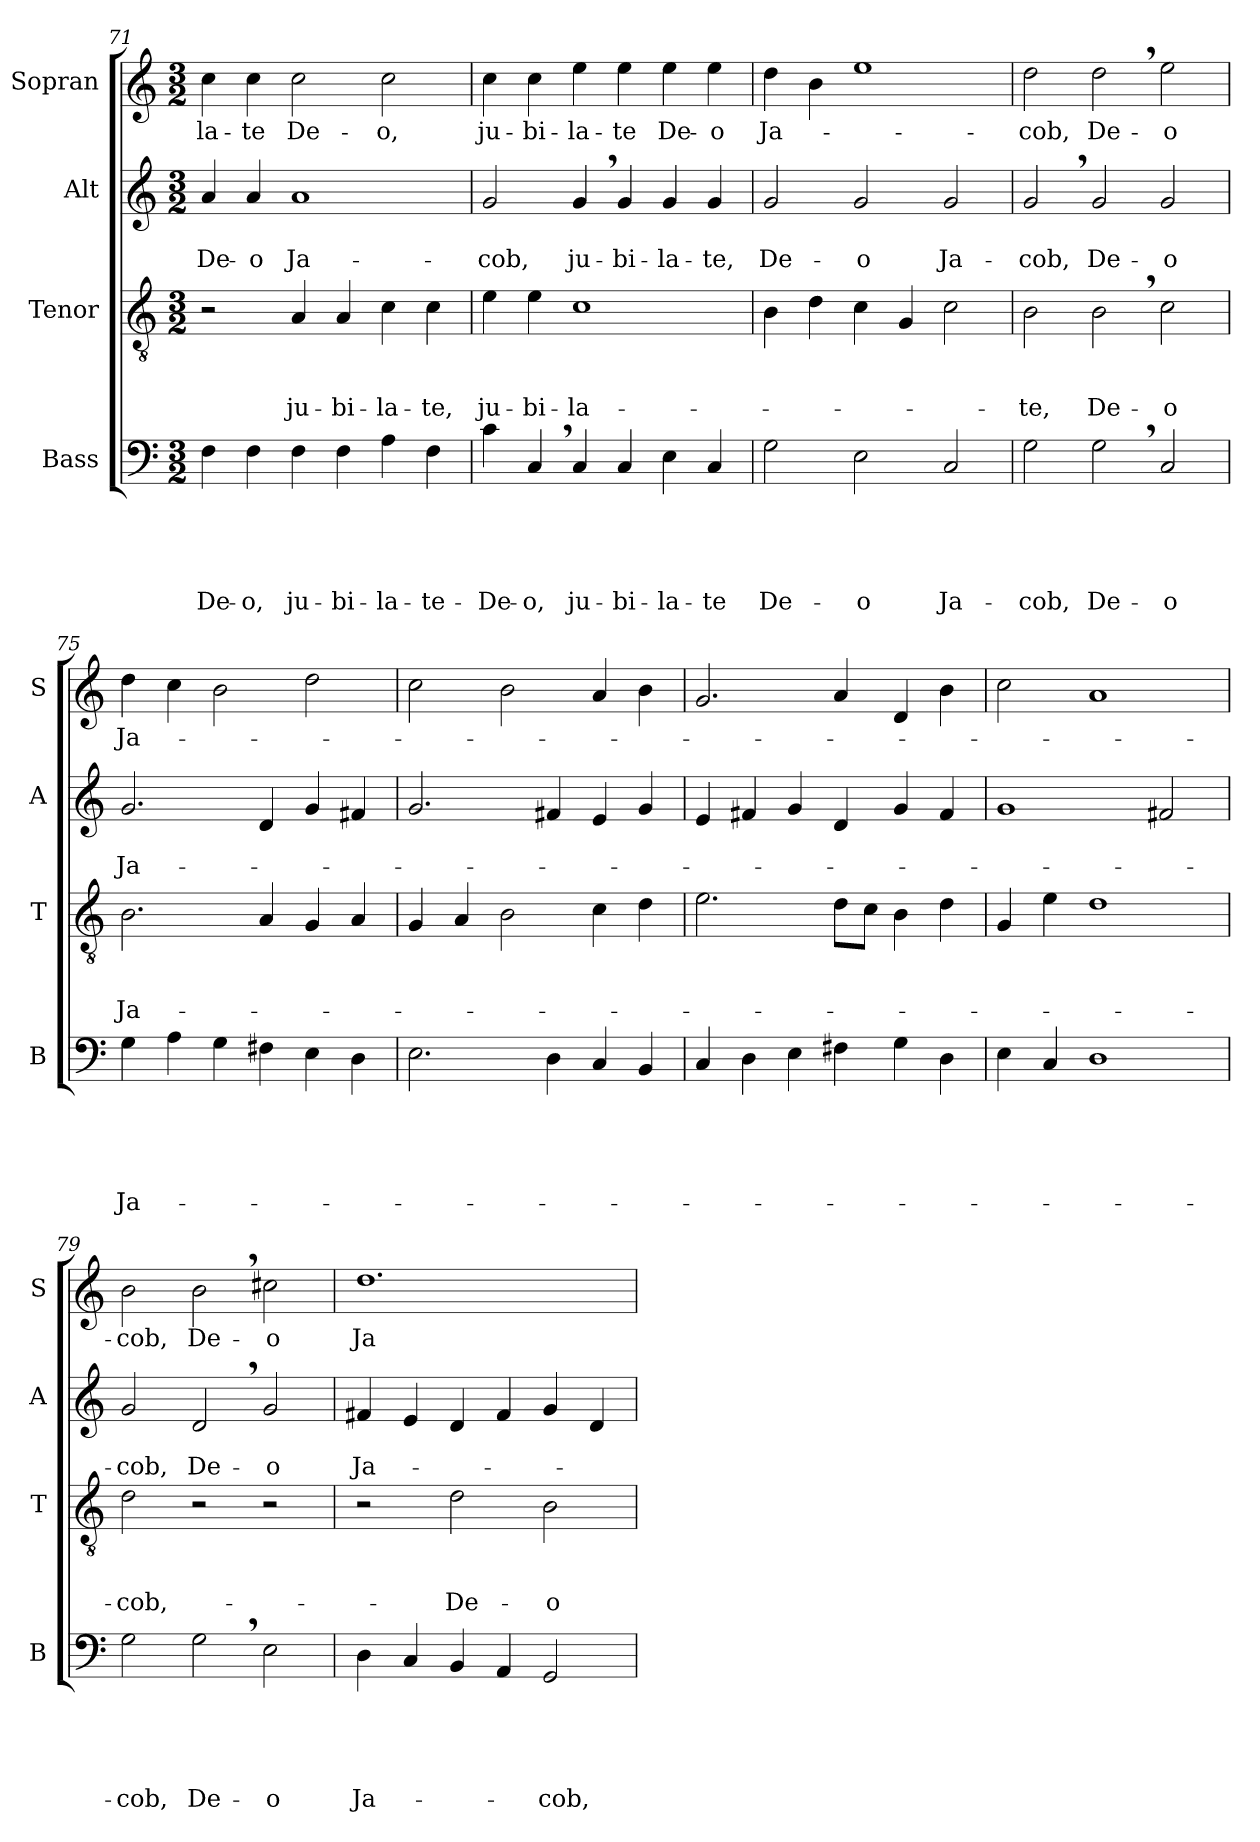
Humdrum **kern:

**kern	**text	**text	**text	**text	**text	**kern	**text	**text	**text	**kern	**text	**text	**kern	**text
*part4	*part4	*part4	*part4	*part4	*part4	*part3	*part3	*part3	*part3	*part2	*part2	*part2	*part1	*part1
*staff4	*staff4	*staff4	*staff4	*staff4	*staff4	*staff3	*staff3	*staff3	*staff3	*staff2	*staff2	*staff2	*staff1	*staff1
*I"Bass	*	*	*	*	*	*I"Tenor	*	*	*	*I"Alt	*	*	*I"Sopran	*
*I'B	*	*	*	*	*	*I'T	*	*	*	*I'A	*	*	*I'S	*
*clefF4	*	*	*	*	*	*clefGv2	*	*	*	*clefG2	*	*	*clefG2	*
*k[]	*	*	*	*	*	*k[]	*	*	*	*k[]	*	*	*k[]	*
*C:	*	*	*	*	*	*C:	*	*	*	*C:	*	*	*C:	*
*M3/2	*	*	*	*	*	*M3/2	*	*	*	*M3/2	*	*	*M3/2	*
=71	=71	=71	=71	=71	=71	=71	=71	=71	=71	=71	=71	=71	=71	=71
!	!	!	!	!	!LO:LY:b	!	!	!	!	!	!	!LO:LY:b	!	!LO:LY:b
4F\	.	.	.	.	De-	2r	.	.	.	4a/	.	De-	4cc\	-la-
!	!	!	!	!	!LO:LY:b	!	!	!	!	!	!	!LO:LY:b	!	!LO:LY:b
4F\	.	.	.	.	-o,	.	.	.	.	4a/	.	-o	4cc\	-te
!	!	!	!	!	!LO:LY:b	!	!	!	!LO:LY:b	!	!	!LO:LY:b	!	!LO:LY:b
4F\	.	.	.	.	ju-	4A/	.	.	ju-	1a	.	Ja-	2cc\	De-
!	!	!	!	!	!LO:LY:b	!	!	!	!LO:LY:b	!	!	!	!	!
4F\	.	.	.	.	-bi-	4A/	.	.	-bi-	.	.	.	.	.
!	!	!	!	!	!LO:LY:b	!	!	!	!LO:LY:b	!	!	!	!	!LO:LY:b
4A\	.	.	.	.	-la-	4c\	.	.	-la-	.	.	.	2cc\	-o,
!	!	!	!	!	!LO:LY:b	!	!	!	!LO:LY:b	!	!	!	!	!
4F\	.	.	.	.	-te-	4c\	.	.	-te,	.	.	.	.	.
!!LO:LB:g=z
=72	=72	=72	=72	=72	=72	=72	=72	=72	=72	=72	=72	=72	=72	=72
!	!	!	!	!	!LO:LY:b	!	!	!	!LO:LY:b	!	!	!LO:LY:b	!	!LO:LY:b
4c\	.	.	.	.	-De-	4e\	.	.	ju-	2g/	.	-cob,	4cc\	ju-
!	!	!	!	!	!LO:LY:b	!	!	!	!LO:LY:b	!	!	!	!	!LO:LY:b
4C,>/	.	.	.	.	-o,	4e\	.	.	-bi-	.	.	.	4cc\	-bi-
!	!	!	!	!	!LO:LY:b	!	!	!	!LO:LY:b	!	!	!LO:LY:b	!	!LO:LY:b
4C/	.	.	.	.	ju-	1c	.	.	-la-	4g,>/	.	ju-	4ee\	-la-
!	!	!	!	!	!LO:LY:b	!	!	!	!	!	!	!LO:LY:b	!	!LO:LY:b
4C/	.	.	.	.	-bi-	.	.	.	.	4g/	.	-bi-	4ee\	-te
!	!	!	!	!	!LO:LY:b	!	!	!	!	!	!	!LO:LY:b	!	!LO:LY:b
4E\	.	.	.	.	-la-	.	.	.	.	4g/	.	-la-	4ee\	De-
!	!	!	!	!	!LO:LY:b	!	!	!	!	!	!	!LO:LY:b	!	!LO:LY:b
4C/	.	.	.	.	-te	.	.	.	.	4g/	.	-te,	4ee\	-o
=73	=73	=73	=73	=73	=73	=73	=73	=73	=73	=73	=73	=73	=73	=73
!	!	!	!	!	!LO:LY:b	!	!	!	!	!	!	!LO:LY:b	!	!LO:LY:b
2G\	.	.	.	.	De-	4B\	.	.	.	2g/	.	De-	4dd\	Ja-
.	.	.	.	.	.	4d\	.	.	.	.	.	.	4b\	.
!	!	!	!	!	!LO:LY:b	!	!	!	!	!	!	!LO:LY:b	!	!
2E\	.	.	.	.	-o	4c\	.	.	.	2g/	.	-o	1ee	.
.	.	.	.	.	.	4G/	.	.	.	.	.	.	.	.
!	!	!	!	!	!LO:LY:b	!	!	!	!	!	!	!LO:LY:b	!	!
2C/	.	.	.	.	Ja-	2c\	.	.	.	2g/	.	Ja-	.	.
=74	=74	=74	=74	=74	=74	=74	=74	=74	=74	=74	=74	=74	=74	=74
!	!	!	!	!	!LO:LY:b	!	!	!	!LO:LY:b	!	!	!LO:LY:b	!	!LO:LY:b
2G\	.	.	.	.	-cob,	2B\	.	.	-te,	2g,>/	.	-cob,	2dd\	-cob,
!	!	!	!	!	!LO:LY:b	!	!	!	!LO:LY:b	!	!	!LO:LY:b	!	!LO:LY:b
2G,>\	.	.	.	.	De-	2B,>\	.	.	De-	2g/	.	De-	2dd,>\	De-
!	!	!	!	!	!LO:LY:b	!	!	!	!LO:LY:b	!	!	!LO:LY:b	!	!LO:LY:b
2C/	.	.	.	.	-o	2c\	.	.	-o	2g/	.	-o	2ee\	-o
=75	=75	=75	=75	=75	=75	=75	=75	=75	=75	=75	=75	=75	=75	=75
!	!	!	!	!	!LO:LY:b	!	!	!	!LO:LY:b	!	!	!LO:LY:b	!	!LO:LY:b
4G\	.	.	.	.	Ja-	2.B\	.	.	Ja-	2.g/	.	Ja-	4dd\	Ja-
4A\	.	.	.	.	.	.	.	.	.	.	.	.	4cc\	.
4G\	.	.	.	.	.	.	.	.	.	.	.	.	2b\	.
4F#X\	.	.	.	.	.	4A/	.	.	.	4d/	.	.	.	.
4E\	.	.	.	.	.	4G/	.	.	.	4g/	.	.	2dd\	.
4D\	.	.	.	.	.	4A/	.	.	.	4f#X/	.	.	.	.
=76	=76	=76	=76	=76	=76	=76	=76	=76	=76	=76	=76	=76	=76	=76
2.E\	.	.	.	.	.	4G/	.	.	.	2.g/	.	.	2cc\	.
.	.	.	.	.	.	4A/	.	.	.	.	.	.	.	.
.	.	.	.	.	.	2B\	.	.	.	.	.	.	2b\	.
4D\	.	.	.	.	.	.	.	.	.	4f#X/	.	.	.	.
4C/	.	.	.	.	.	4c\	.	.	.	4e/	.	.	4a/	.
4BB/	.	.	.	.	.	4d\	.	.	.	4g/	.	.	4b\	.
=77	=77	=77	=77	=77	=77	=77	=77	=77	=77	=77	=77	=77	=77	=77
4C/	.	.	.	.	.	2.e\	.	.	.	4e/	.	.	2.g/	.
4D\	.	.	.	.	.	.	.	.	.	4f#X/	.	.	.	.
4E\	.	.	.	.	.	.	.	.	.	4g/	.	.	.	.
4F#X\	.	.	.	.	.	8d\L	.	.	.	4d/	.	.	4a/	.
.	.	.	.	.	.	8c\J	.	.	.	.	.	.	.	.
4G\	.	.	.	.	.	4B\	.	.	.	4g/	.	.	4d/	.
4D\	.	.	.	.	.	4d\	.	.	.	4f#/	.	.	4b\	.
!!LO:LB:g=z
=78	=78	=78	=78	=78	=78	=78	=78	=78	=78	=78	=78	=78	=78	=78
4E\	.	.	.	.	.	4G/	.	.	.	1g	.	.	2cc\	.
4C/	.	.	.	.	.	4e\	.	.	.	.	.	.	.	.
1D	.	.	.	.	.	1d	.	.	.	.	.	.	1a	.
.	.	.	.	.	.	.	.	.	.	2f#X/	.	.	.	.
=79	=79	=79	=79	=79	=79	=79	=79	=79	=79	=79	=79	=79	=79	=79
!	!	!	!	!	!LO:LY:b	!	!	!	!LO:LY:b	!	!	!LO:LY:b	!	!LO:LY:b
2G\	.	.	.	.	-cob,	2d\	.	.	-cob,-	2g/	.	-cob,	2b\	-cob,
!	!	!	!	!	!LO:LY:b	!	!	!	!	!	!	!LO:LY:b	!	!LO:LY:b
2G,>\	.	.	.	.	De-	2r	.	.	.	2d,>/	.	De-	2b,>\	De-
!	!	!	!	!	!LO:LY:b	!	!	!	!	!	!	!LO:LY:b	!	!LO:LY:b
2E\	.	.	.	.	-o	2r	.	.	.	2g/	.	-o	2cc#X\	-o
=80	=80	=80	=80	=80	=80	=80	=80	=80	=80	=80	=80	=80	=80	=80
!	!	!	!	!	!LO:LY:b	!	!	!	!	!	!	!LO:LY:b	!	!LO:LY:b
4D\	.	.	.	.	Ja-	2r	.	.	.	4f#X/	.	Ja-	1.dd	Ja-
4C/	.	.	.	.	.	.	.	.	.	4e/	.	.	.	.
!	!	!	!	!	!	!	!	!	!LO:LY:b	!	!	!	!	!
4BB/	.	.	.	.	.	2d\	.	.	-De-	4d/	.	.	.	.
4AA/	.	.	.	.	.	.	.	.	.	4f#/	.	.	.	.
!	!	!	!	!	!LO:LY:b	!	!	!	!LO:LY:b	!	!	!	!	!
2GG/	.	.	.	.	-cob,	2B\	.	.	-o	4g/	.	.	.	.
.	.	.	.	.	.	.	.	.	.	4d/	.	.	.	.
=	=	=	=	=	=	=	=	=	=	=	=	=	=	=
*-	*-	*-	*-	*-	*-	*-	*-	*-	*-	*-	*-	*-	*-	*-
